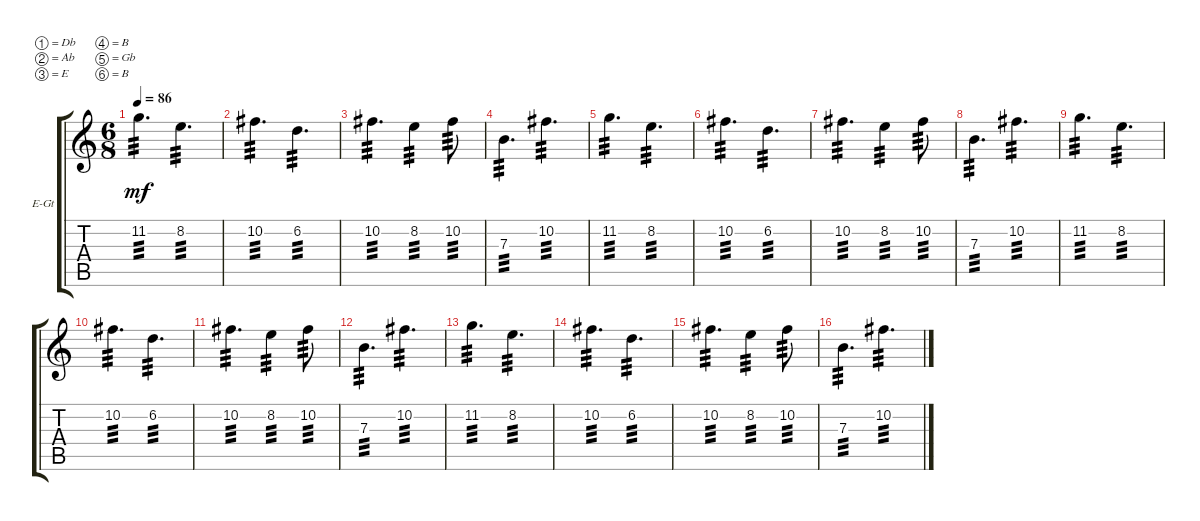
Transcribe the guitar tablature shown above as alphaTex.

\defaultSystemsLayout 4
\bracketExtendMode groupsimilarinstruments
\firstSystemTrackNameOrientation horizontal
\otherSystemsTrackNameOrientation horizontal
\track ("Mick Thomson" "E-Gt") {instrument distortionguitar}
\staff {score tabs}
\tuning (Db4 Ab3 E3 B2 Gb2 B1)
\ts (6 8)
\tempo 86
\clef g2
\ks c
11.2.4{d tp 3 dy mf} 8.2.4{d tp 3} |
10.2.4{d tp 3} 6.2.4{d tp 3} |
10.2.4{d tp 3} 8.2.4{tp 3} 10.2.8{tp 3} |
7.3.4{d tp 3} 10.2.4{d tp 3} |
11.2.4{d tp 3} 8.2.4{d tp 3} |
10.2.4{d tp 3} 6.2.4{d tp 3} |
10.2.4{d tp 3} 8.2.4{tp 3} 10.2.8{tp 3} |
7.3.4{d tp 3} 10.2.4{d tp 3} |
11.2.4{d tp 3} 8.2.4{d tp 3} |
10.2.4{d tp 3} 6.2.4{d tp 3} |
10.2.4{d tp 3} 8.2.4{tp 3} 10.2.8{tp 3} |
7.3.4{d tp 3} 10.2.4{d tp 3} |
11.2.4{d tp 3} 8.2.4{d tp 3} |
10.2.4{d tp 3} 6.2.4{d tp 3} |
10.2.4{d tp 3} 8.2.4{tp 3} 10.2.8{tp 3} |
7.3.4{d tp 3} 10.2.4{d tp 3}
